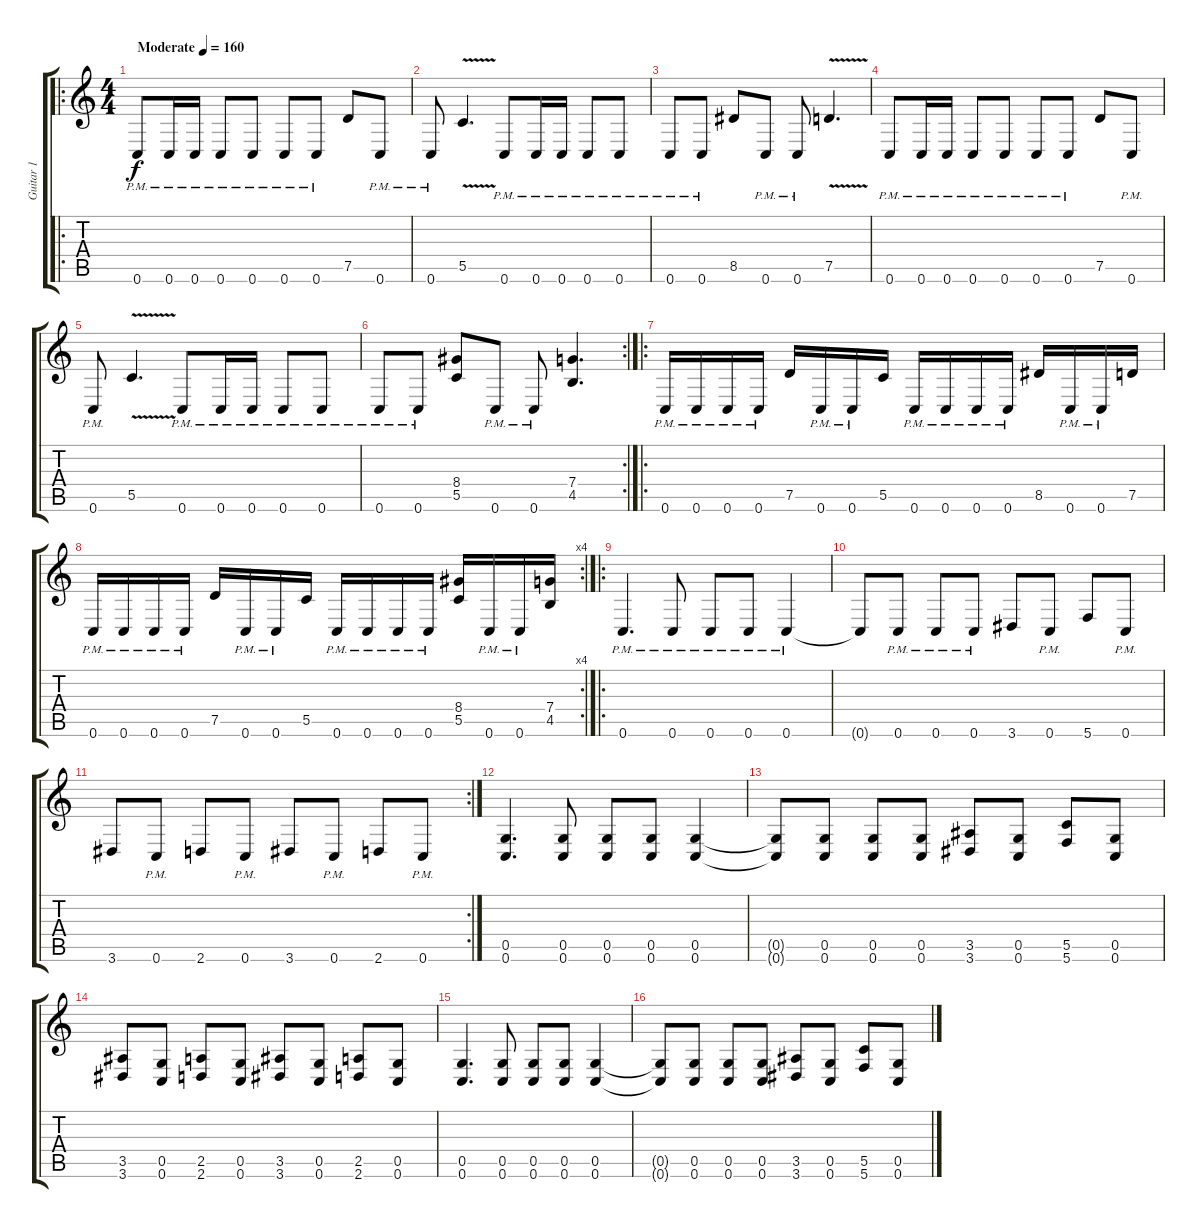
\track ("Guitar 1" "Guitar 1") {instrument distortionguitar}
\staff {score tabs}
\tuning (D4 A3 F3 C3 G2 C2) {hide}
\ro
\ts (4 4)
\tempo (160 "Moderate")
\clef g2
\ks c
0.6{pm}.8{dy f instrument distortionguitar} 0.6{pm}.16 0.6{pm}.16 0.6{pm}.8 0.6{pm}.8 0.6{pm}.8 0.6{pm}.8 7.5.8 0.6{pm}.8 |
0.6{pm}.8 5.5{v}.4{d} 0.6{pm}.8 0.6{pm}.16 0.6{pm}.16 0.6{pm}.8 0.6{pm}.8 |
0.6{pm}.8 0.6{pm}.8 8.5.8 0.6{pm}.8 0.6{pm}.8 7.5{v}.4{d} |
0.6{pm}.8 0.6{pm}.16 0.6{pm}.16 0.6{pm}.8 0.6{pm}.8 0.6{pm}.8 0.6{pm}.8 7.5.8 0.6{pm}.8 |
0.6{pm}.8 5.5{v}.4{d} 0.6{pm}.8 0.6{pm}.16 0.6{pm}.16 0.6{pm}.8 0.6{pm}.8 |
\rc 2
0.6{pm}.8 0.6{pm}.8 (8.4 5.5).8 0.6{pm}.8 0.6{pm}.8 (7.4 4.5).4{d} |
\ro
0.6{pm}.16 0.6{pm}.16 0.6{pm}.16 0.6{pm}.16 7.5.16 0.6{pm}.16 0.6{pm}.16 5.5.16 0.6{pm}.16 0.6{pm}.16 0.6{pm}.16 0.6{pm}.16 8.5.16 0.6{pm}.16 0.6{pm}.16 7.5.16 |
\rc 4
0.6{pm}.16 0.6{pm}.16 0.6{pm}.16 0.6{pm}.16 7.5.16 0.6{pm}.16 0.6{pm}.16 5.5.16 0.6{pm}.16 0.6{pm}.16 0.6{pm}.16 0.6{pm}.16 (8.4 5.5).16 0.6{pm}.16 0.6{pm}.16 (7.4 4.5).16 |
\ro
0.6{pm}.4{d} 0.6{pm}.8 0.6{pm}.8 0.6{pm}.8 0.6{pm}.4 |
0.6{t}.8 0.6{pm}.8 0.6{pm}.8 0.6{pm}.8 3.6.8 0.6{pm}.8 5.6.8 0.6{pm}.8 |
\rc 2
3.6.8 0.6{pm}.8 2.6.8 0.6{pm}.8 3.6.8 0.6{pm}.8 2.6.8 0.6{pm}.8 |
(0.5 0.6).4{d} (0.5 0.6).8 (0.5 0.6).8 (0.5 0.6).8 (0.5 0.6).4 |
(0.5{t} 0.6{t}).8 (0.5 0.6).8 (0.5 0.6).8 (0.5 0.6).8 (3.5 3.6).8 (0.5 0.6).8 (5.5 5.6).8 (0.5 0.6).8 |
(3.5 3.6).8 (0.5 0.6).8 (2.5 2.6).8 (0.5 0.6).8 (3.5 3.6).8 (0.5 0.6).8 (2.5 2.6).8 (0.5 0.6).8 |
(0.5 0.6).4{d} (0.5 0.6).8 (0.5 0.6).8 (0.5 0.6).8 (0.5 0.6).4 |
(0.5{t} 0.6{t}).8 (0.5 0.6).8 (0.5 0.6).8 (0.5 0.6).8 (3.5 3.6).8 (0.5 0.6).8 (5.5 5.6).8 (0.5 0.6).8
